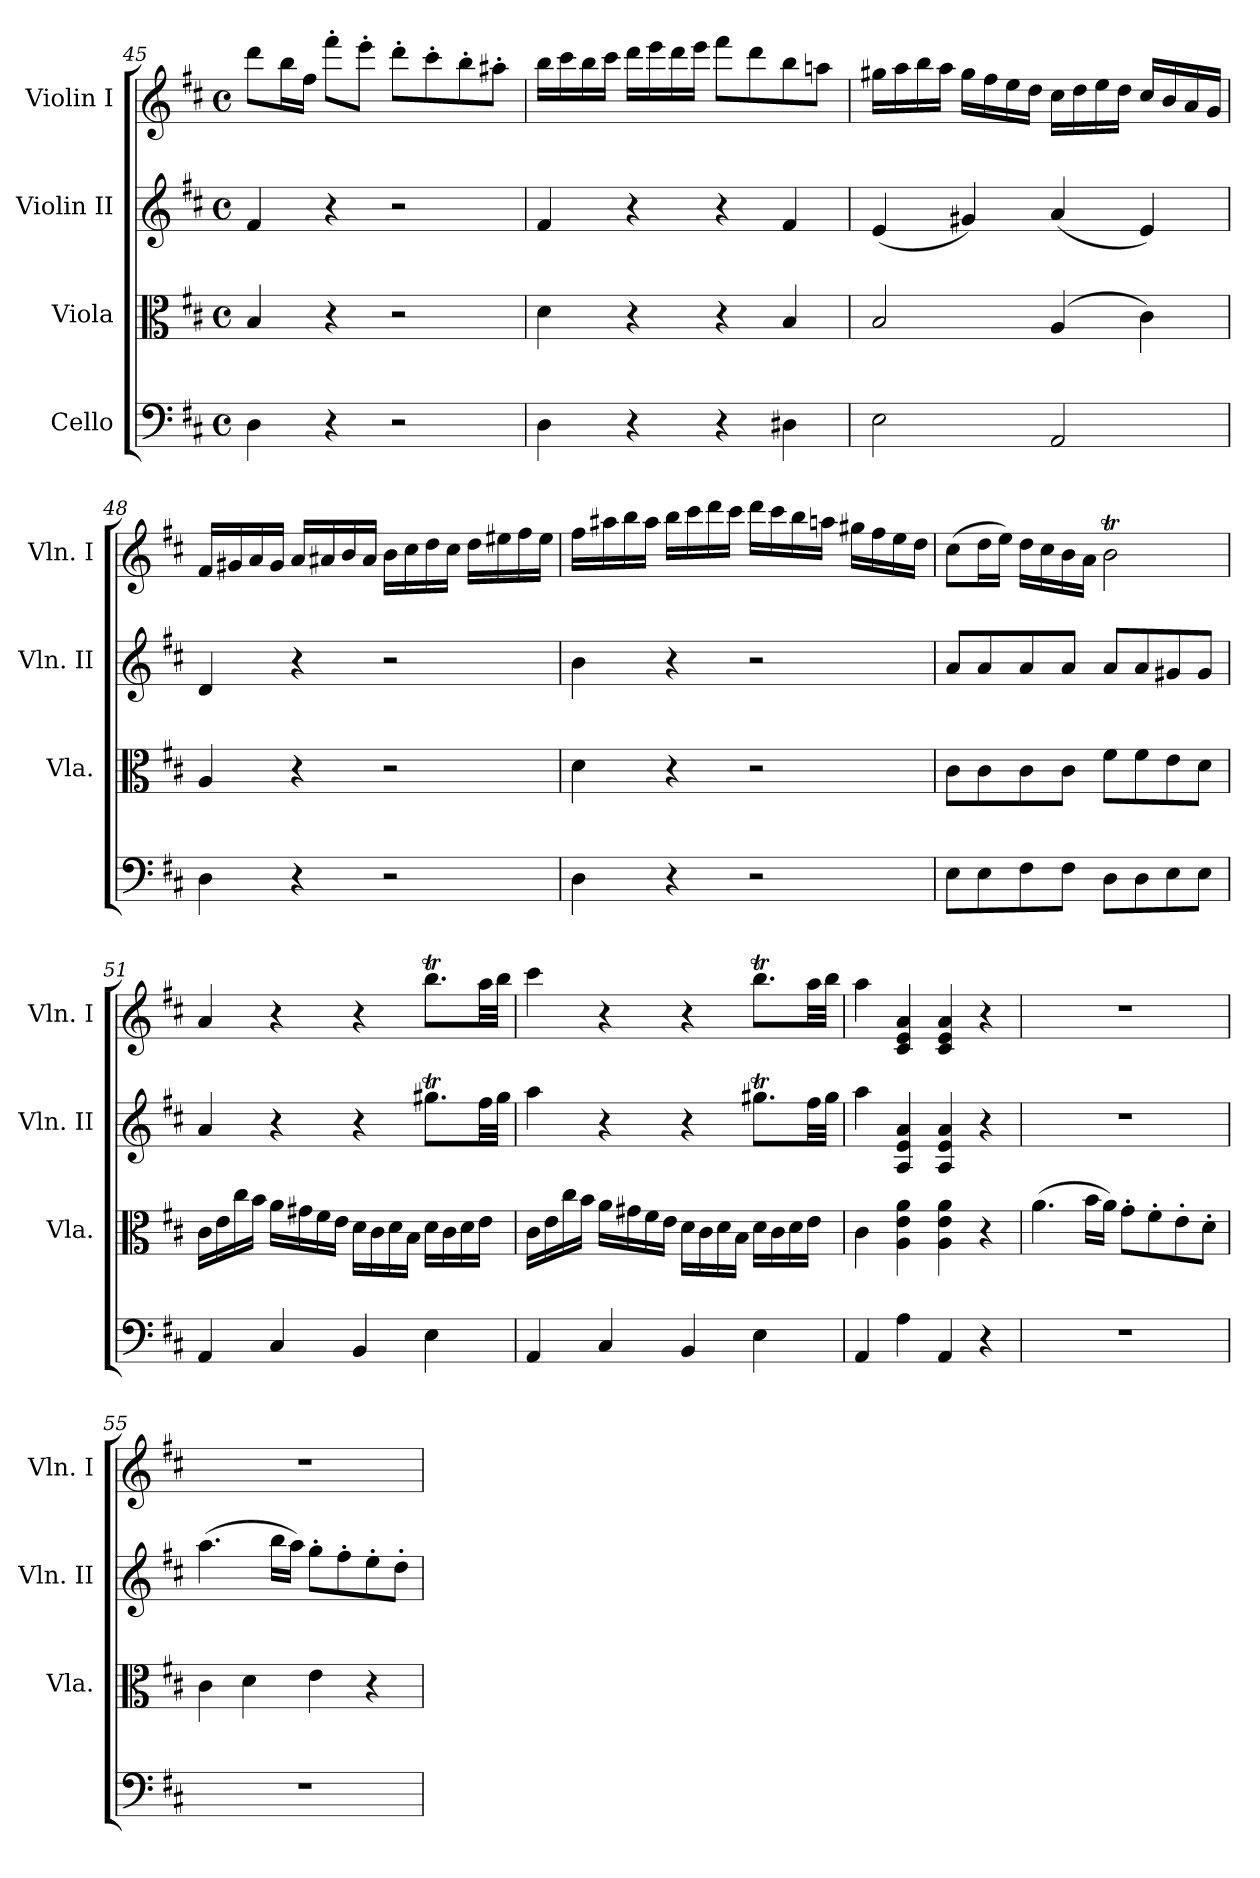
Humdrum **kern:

**kern	**kern	**kern	**kern
*part4	*part3	*part2	*part1
*staff4	*staff3	*staff2	*staff1
*I"Cello	*I"Viola	*I"Violin II	*I"Violin I
*	*I'Vla.	*I'Vln. II	*I'Vln. I
*clefF4	*clefC3	*clefG2	*clefG2
*k[f#c#]	*k[f#c#]	*k[f#c#]	*k[f#c#]
*D:	*D:	*D:	*D:
*M4/4	*M4/4	*M4/4	*M4/4
*met(c)	*met(c)	*met(c)	*met(c)
=45	=45	=45	=45
4D\	4B/	4f#/	8ddd\L
.	.	.	16bb\L
.	.	.	16ff#\JJ
4r	4r	4r	8fff#'\L
.	.	.	8eee'\J
2r	2r	2r	8ddd'\L
.	.	.	8ccc#'\
.	.	.	8bb'\
.	.	.	8aa#X'\J
=46	=46	=46	=46
4D\	4d\	4f#/	16bb\LL
.	.	.	16ccc#\
.	.	.	16bb\
.	.	.	16ccc#\JJ
4r	4r	4r	16ddd\LL
.	.	.	16eee\
.	.	.	16ddd\
.	.	.	16eee\JJ
4r	4r	4r	8fff#\L
.	.	.	8ddd\
4D#X\	4B/	4f#/	8bb\
.	.	.	8aan\J
=47	=47	=47	=47
2E\	2B/	(4e/	16gg#X\LL
.	.	.	16aa\
.	.	.	16bb\
.	.	.	16aa\JJ
.	.	4g#X/)	16gg#\LL
.	.	.	16ff#\
.	.	.	16ee\
.	.	.	16dd\JJ
2AA/	(4A/	(4a/	16cc#\LL
.	.	.	16dd\
.	.	.	16ee\
.	.	.	16dd\JJ
.	4c#\)	4e/)	16cc#/LL
.	.	.	16b/
.	.	.	16a/
.	.	.	16g/JJ
=48	=48	=48	=48
4D\	4A/	4d/	16f#/LL
.	.	.	16g#X/
.	.	.	16a/
.	.	.	16g#/JJ
4r	4r	4r	16a/LL
.	.	.	16a#X/
.	.	.	16b/
.	.	.	16a#/JJ
2r	2r	2r	16b\LL
.	.	.	16cc#\
.	.	.	16dd\
.	.	.	16cc#\JJ
.	.	.	16dd\LL
.	.	.	16ee#X\
.	.	.	16ff#\
.	.	.	16ee#\JJ
=49	=49	=49	=49
4D\	4d\	4b\	16ff#\LL
.	.	.	16aa#X\
.	.	.	16bb\
.	.	.	16aa#\JJ
4r	4r	4r	16bb\LL
.	.	.	16ccc#\
.	.	.	16ddd\
.	.	.	16ccc#\JJ
2r	2r	2r	16ddd\LL
.	.	.	16ccc#\
.	.	.	16bb\
.	.	.	16aan\JJ
.	.	.	16gg#X\LL
.	.	.	16ff#\
.	.	.	16ee\
.	.	.	16dd\JJ
=50	=50	=50	=50
8E\L	8c#\L	8a/L	(8cc#\L
8E\	8c#\	8a/	16dd\L
.	.	.	16ee\JJ)
8F#\	8c#\	8a/	16dd\LL
.	.	.	16cc#\
8F#\J	8c#\J	8a/J	16b\
.	.	.	16a\JJ
8D\L	8f#\L	8a/L	2bT\
8D\	8f#\	8a/	.
8E\	8e\	8g#X/	.
8E\J	8d\J	8g#/J	.
=51	=51	=51	=51
4AA/	16c#\LL	4a/	4a/
.	16e\	.	.
.	16cc#\	.	.
.	16b\JJ	.	.
4C#/	16a\LL	4r	4r
.	16g#X\	.	.
.	16f#\	.	.
.	16e\JJ	.	.
4BB/	16d\LL	4r	4r
.	16c#\	.	.
.	16d\	.	.
.	16B\JJ	.	.
4E\	16d\LL	8.gg#Xt\L	8.bbT\L
.	16c#\	.	.
.	16d\	.	.
.	16e\JJ	32ff#\LL	32aa\LL
.	.	32gg#\JJJ	32bb\JJJ
=52	=52	=52	=52
4AA/	16c#\LL	4aa\	4ccc#\
.	16e\	.	.
.	16cc#\	.	.
.	16b\JJ	.	.
4C#/	16a\LL	4r	4r
.	16g#X\	.	.
.	16f#\	.	.
.	16e\JJ	.	.
4BB/	16d\LL	4r	4r
.	16c#\	.	.
.	16d\	.	.
.	16B\JJ	.	.
4E\	16d\LL	8.gg#Xt\L	8.bbT\L
.	16c#\	.	.
.	16d\	.	.
.	16e\JJ	32ff#\LL	32aa\LL
.	.	32gg#\JJJ	32bb\JJJ
=53	=53	=53	=53
4AA/	4c#\	4aa\	4aa\
4A\	4A\ 4e\ 4a\	4A/ 4e/ 4a/	4c#/ 4e/ 4a/
4AA/	4A\ 4e\ 4a\	4A/ 4e/ 4a/	4c#/ 4e/ 4a/
4r	4r	4r	4r
=54	=54	=54	=54
1r	(4.a\	1r	1r
.	16b\LL	.	.
.	16a\JJ)	.	.
.	8g'\L	.	.
.	8f#'\	.	.
.	8e'\	.	.
.	8d'\J	.	.
=55	=55	=55	=55
1r	4c#\	(4.aa\	1r
.	4d\	.	.
.	.	16bb\LL	.
.	.	16aa\JJ)	.
.	4e\	8gg'\L	.
.	.	8ff#'\	.
.	4r	8ee'\	.
.	.	8dd'\J	.
=	=	=	=
*-	*-	*-	*-
